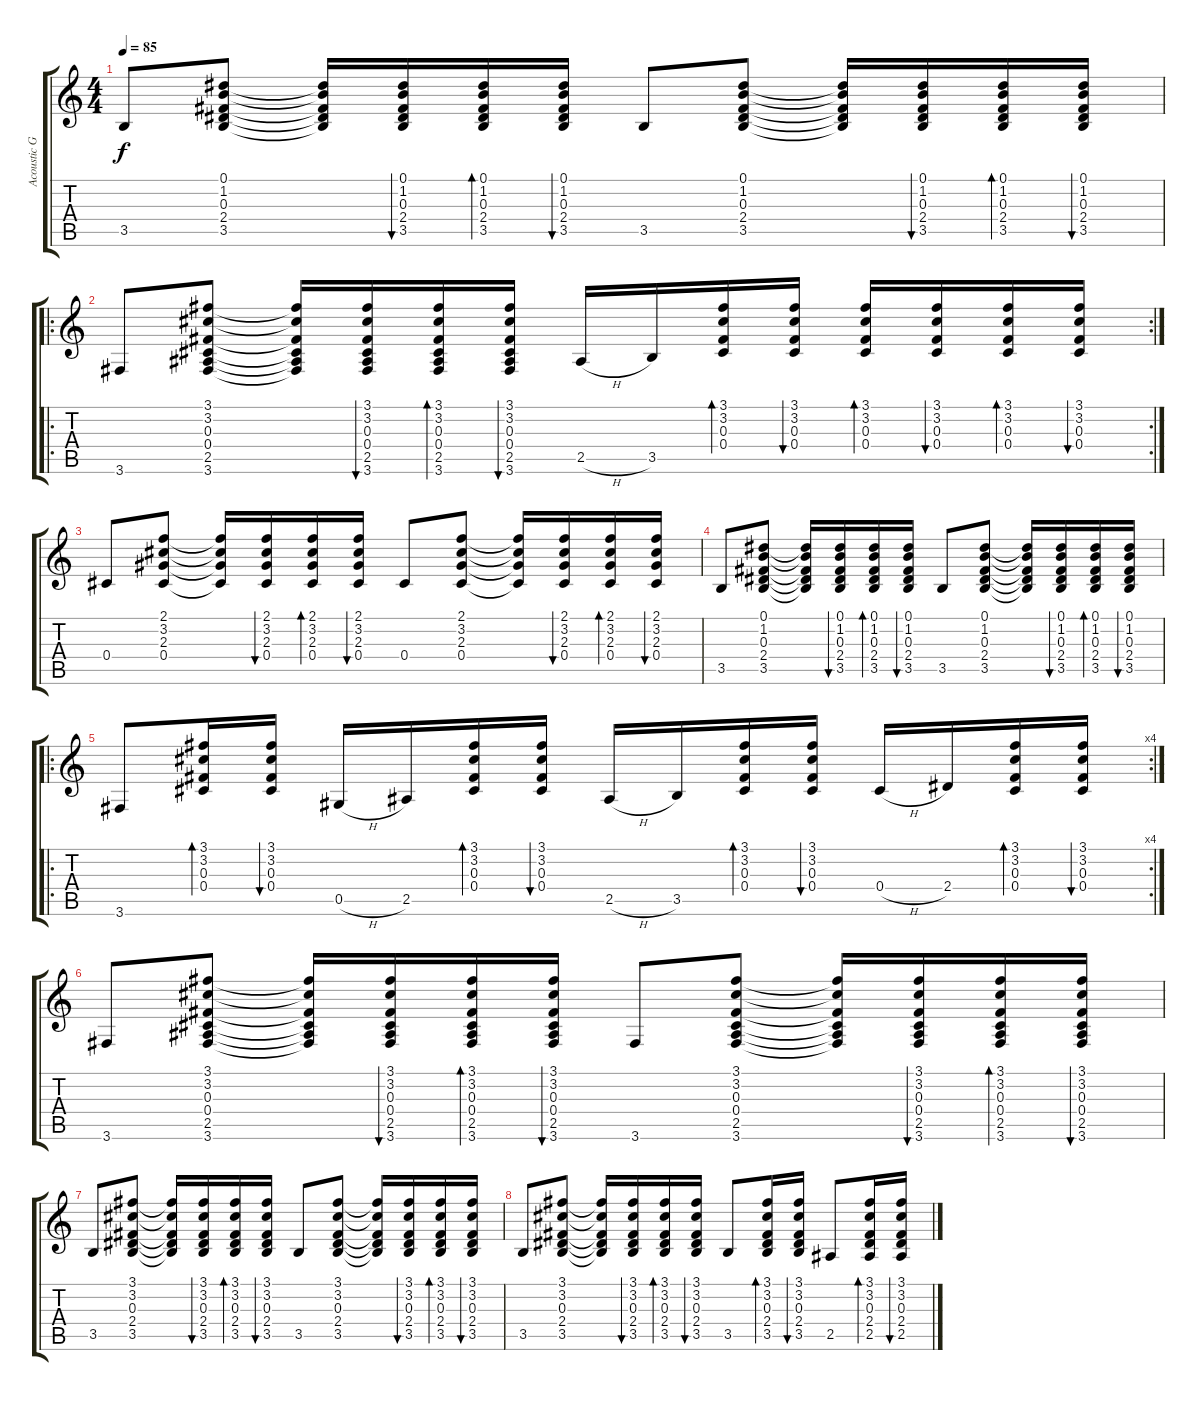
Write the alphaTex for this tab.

\track ("Acoustic Guitar" "Acoustic G") {instrument acousticguitarsteel}
\staff {score tabs}
\tuning (Eb4 Bb3 Gb3 Db3 Ab2 Eb2) {hide}
\ts (4 4)
\tempo 85
\clef g2
\ks c
3.5.8{dy f} (0.1 1.2 0.3 2.4 3.5).8 (0.1{t} 1.2{t} 0.3{t} 2.4{t} 3.5{t}).16 (0.1 1.2 0.3 2.4 3.5).16{bu 60} (0.1 1.2 0.3 2.4 3.5).16{bd 60} (0.1 1.2 0.3 2.4 3.5).16{bu 60} 3.5.8 (0.1 1.2 0.3 2.4 3.5).8 (0.1{t} 1.2{t} 0.3{t} 2.4{t} 3.5{t}).16 (0.1 1.2 0.3 2.4 3.5).16{bu 60} (0.1 1.2 0.3 2.4 3.5).16{bd 60} (0.1 1.2 0.3 2.4 3.5).16{bu 60} |
\ro
\rc 2
3.6.8 (3.1 3.2 0.3 0.4 2.5 3.6).8 (3.1{t} 3.2{t} 0.3{t} 0.4{t} 2.5{t} 3.6{t}).16 (3.1 3.2 0.3 0.4 2.5 3.6).16{bu 60} (3.1 3.2 0.3 0.4 2.5 3.6).16{bd 60} (3.1 3.2 0.3 0.4 2.5 3.6).16{bu 60} 2.5{h}.16 3.5.16 (3.1 3.2 0.3 0.4).16{bd 60} (3.1 3.2 0.3 0.4).16{bu 60} (3.1 3.2 0.3 0.4).16{bd 60} (3.1 3.2 0.3 0.4).16{bu 60} (3.1 3.2 0.3 0.4).16{bd 60} (3.1 3.2 0.3 0.4).16{bu 60} |
0.4.8 (2.1 3.2 2.3 0.4).8 (2.1{t} 3.2{t} 2.3{t} 0.4{t}).16 (2.1 3.2 2.3 0.4).16{bu 60} (2.1 3.2 2.3 0.4).16{bd 60} (2.1 3.2 2.3 0.4).16{bu 60} 0.4.8 (2.1 3.2 2.3 0.4).8 (2.1{t} 3.2{t} 2.3{t} 0.4{t}).16 (2.1 3.2 2.3 0.4).16{bu 60} (2.1 3.2 2.3 0.4).16{bd 60} (2.1 3.2 2.3 0.4).16{bu 60} |
3.5.8 (0.1 1.2 0.3 2.4 3.5).8 (0.1{t} 1.2{t} 0.3{t} 2.4{t} 3.5{t}).16 (0.1 1.2 0.3 2.4 3.5).16{bu 60} (0.1 1.2 0.3 2.4 3.5).16{bd 60} (0.1 1.2 0.3 2.4 3.5).16{bu 60} 3.5.8 (0.1 1.2 0.3 2.4 3.5).8 (0.1{t} 1.2{t} 0.3{t} 2.4{t} 3.5{t}).16 (0.1 1.2 0.3 2.4 3.5).16{bu 60} (0.1 1.2 0.3 2.4 3.5).16{bd 60} (0.1 1.2 0.3 2.4 3.5).16{bu 60} |
\ro
\rc 4
3.6.8 (3.1 3.2 0.3 0.4).16{bd 60} (3.1 3.2 0.3 0.4).16{bu 60} 0.5{h}.16 2.5.16 (3.1 3.2 0.3 0.4).16{bd 60} (3.1 3.2 0.3 0.4).16{bu 60} 2.5{h}.16 3.5.16 (3.1 3.2 0.3 0.4).16{bd 60} (3.1 3.2 0.3 0.4).16{bu 60} 0.4{h}.16 2.4.16 (3.1 3.2 0.3 0.4).16{bd 60} (3.1 3.2 0.3 0.4).16{bu 60} |
3.6.8 (3.1 3.2 0.3 0.4 2.5 3.6).8 (3.1{t} 3.2{t} 0.3{t} 0.4{t} 2.5{t} 3.6{t}).16 (3.1 3.2 0.3 0.4 2.5 3.6).16{bu 60} (3.1 3.2 0.3 0.4 2.5 3.6).16{bd 60} (3.1 3.2 0.3 0.4 2.5 3.6).16{bu 60} 3.6.8 (3.1 3.2 0.3 0.4 2.5 3.6).8 (3.1{t} 3.2{t} 0.3{t} 0.4{t} 2.5{t} 3.6{t}).16 (3.1 3.2 0.3 0.4 2.5 3.6).16{bu 60} (3.1 3.2 0.3 0.4 2.5 3.6).16{bd 60} (3.1 3.2 0.3 0.4 2.5 3.6).16{bu 60} |
3.5.8 (3.1 3.2 0.3 2.4 3.5).8 (3.1{t} 3.2{t} 0.3{t} 2.4{t} 3.5{t}).16 (3.1 3.2 0.3 2.4 3.5).16{bu 60} (3.1 3.2 0.3 2.4 3.5).16{bd 60} (3.1 3.2 0.3 2.4 3.5).16{bu 60} 3.5.8 (3.1 3.2 0.3 2.4 3.5).8 (3.1{t} 3.2{t} 0.3{t} 2.4{t} 3.5{t}).16 (3.1 3.2 0.3 2.4 3.5).16{bu 60} (3.1 3.2 0.3 2.4 3.5).16{bd 60} (3.1 3.2 0.3 2.4 3.5).16{bu 60} |
3.5.8 (3.1 3.2 0.3 2.4 3.5).8 (3.1{t} 3.2{t} 0.3{t} 2.4{t} 3.5{t}).16 (3.1 3.2 0.3 2.4 3.5).16{bu 60} (3.1 3.2 0.3 2.4 3.5).16{bd 60} (3.1 3.2 0.3 2.4 3.5).16{bu 60} 3.5.8 (3.1 3.2 0.3 2.4 3.5).16{bd 60} (3.1 3.2 0.3 2.4 3.5).16{bu 60} 2.5.8 (3.1 3.2 0.3 2.4 2.5).16{bd 60} (3.1 3.2 0.3 2.4 2.5).16{bu 60}
